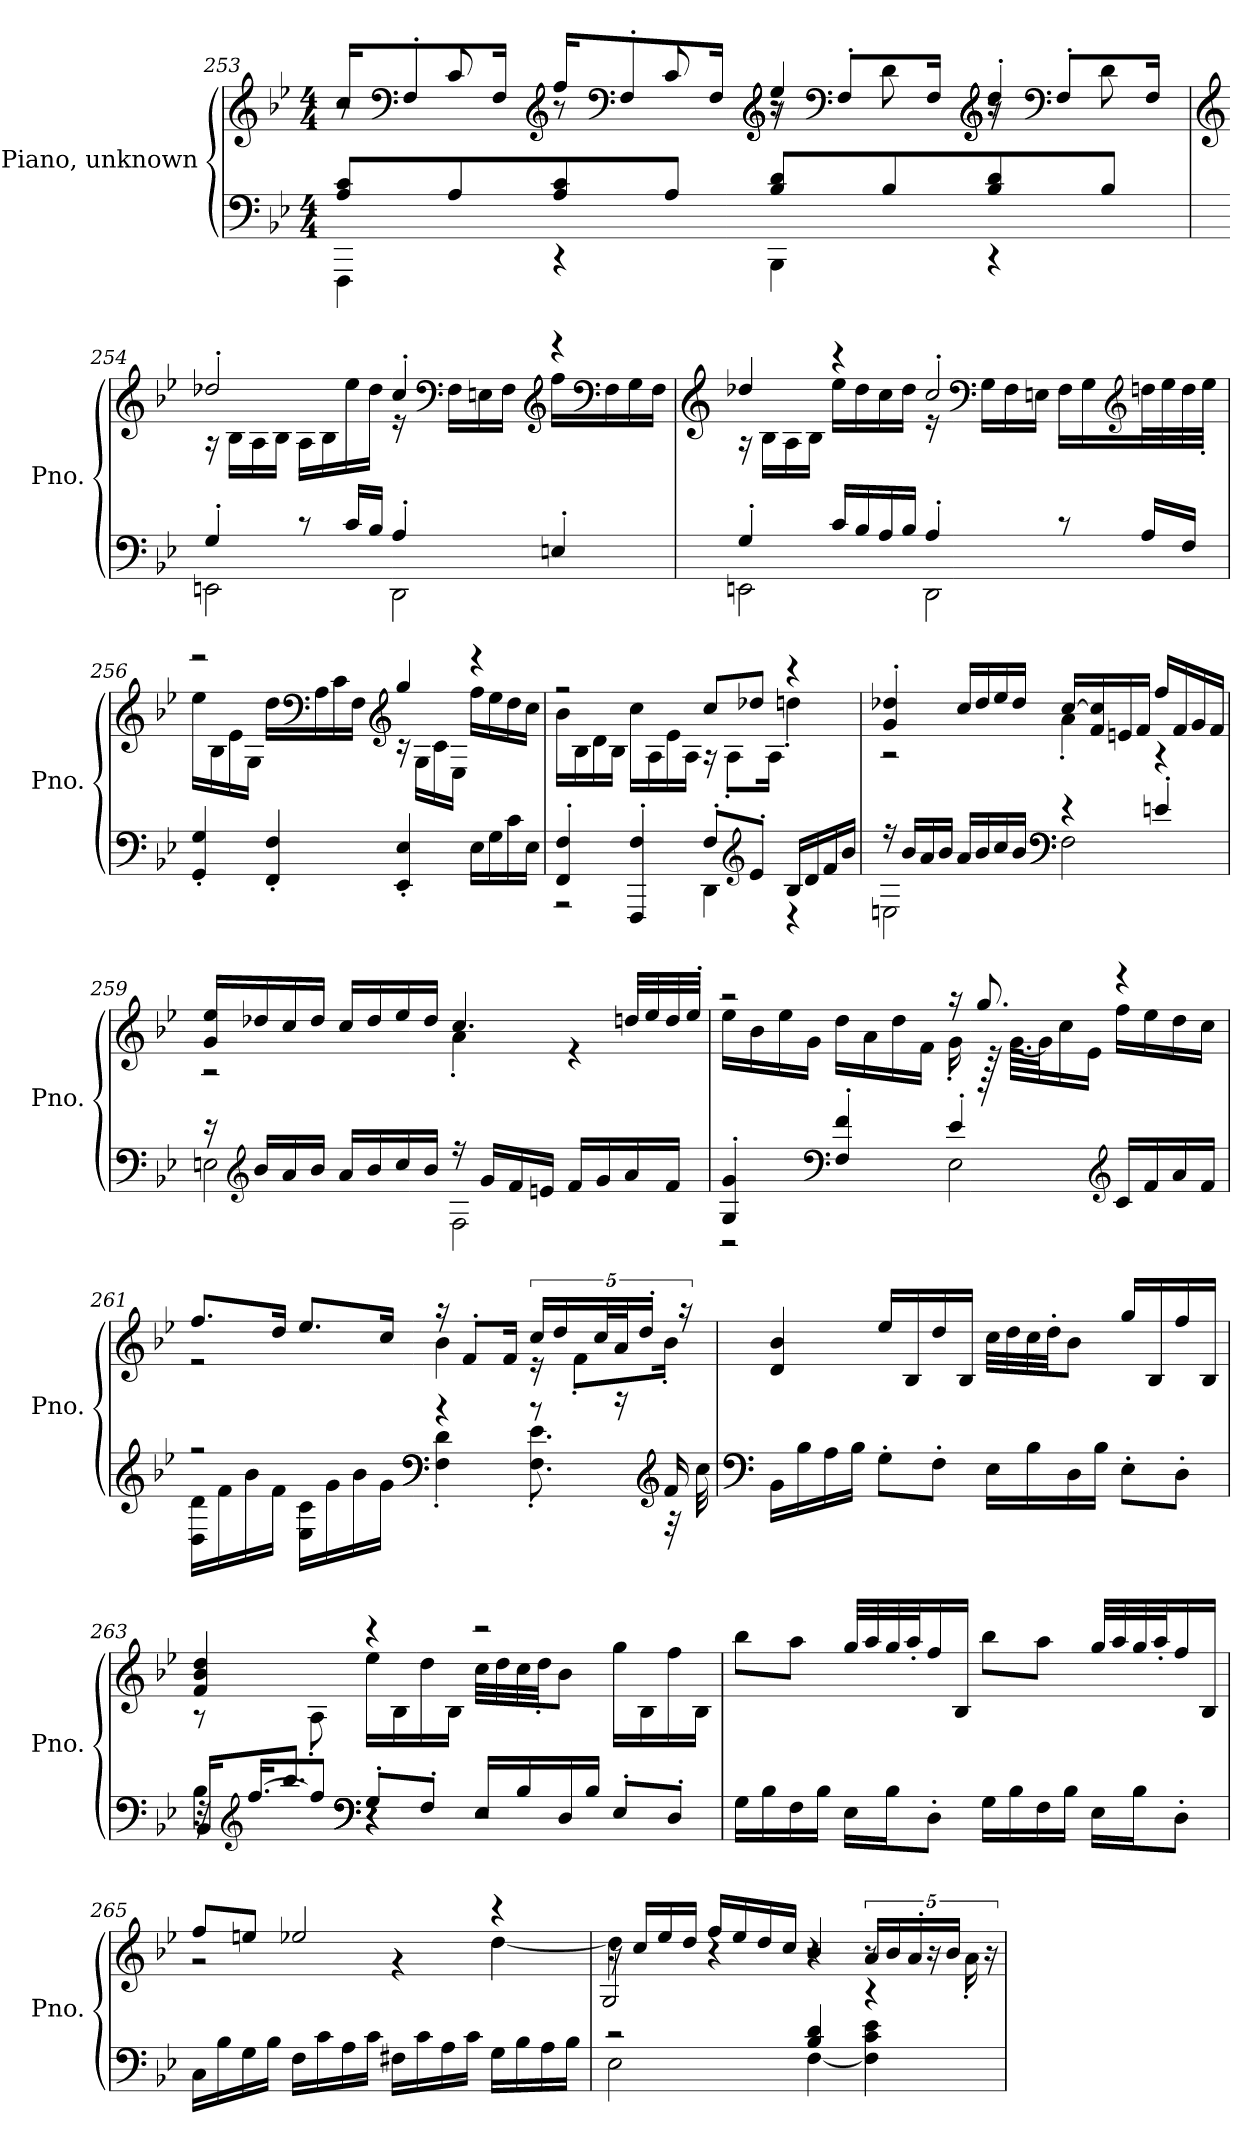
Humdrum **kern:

**kern	**kern
*part1	*part1
*staff2	*staff1
*I"Piano, unknown	*
*I'Pno.	*
!!LO:LB:g=z
*clefF4	*clefG2
*k[b-e-]	*k[b-e-]
*M4/4	*M4/4
=253	=253
*^	*^
*	*	*	*^
8A/ 8c/L	4FFF\	8r	2r	16cc/KL
*	*	*clefF4	*	*
.	.	.	.	8F'/
8A/	.	8c/	.	.
.	.	.	.	16F/Jk
*	*	*clefG2	*	*
8A/ 8c/	4r	8r	.	16ff/KL
*	*	*clefF4	*	*
.	.	.	.	8F'/
8A/J	.	8c/	.	.
.	.	.	.	16F/Jk
*	*	*clefG2	*	*
8B-/ 8d/L	4BBB-\	4ee-/	8r	16r
*	*	*clefF4	*	*
.	.	.	.	8F'/L
8B-/	.	.	8d\	.
.	.	.	.	16F/Jk
*	*	*clefG2	*	*
8B-/ 8d/	4r	4dd'/	8r	16r
*	*	*clefF4	*	*
.	.	.	.	8F'/L
8B-/J	.	.	8d\	.
.	.	.	.	16F/Jk
*	*	*v	*v	*v
!!LO:LB:g=z
=254	=254	=254
*	*	*clefG2
*	*	*^
4G'/	2EEn\	2dd-X'/	16r
.	.	.	16B-\LL
.	.	.	16A\
.	.	.	16B-\JJ
8r	.	.	16A\LL
.	.	.	16B-\
16c/LL	.	.	16ee-\
16B-/JJ	.	.	16dd-\JJ
4A'/	2DD\	4cc'/	16r
*	*	*clefF4	*
.	.	.	16F\LL
.	.	.	16En\
.	.	.	16F\JJ
*	*	*clefG2	*
4En'/	.	4r	16ff\LL
*	*	*clefF4	*
.	.	.	16F\
.	.	.	16G\
.	.	.	16F\JJ
!!LO:LB:g=z	!!
=255	=255	=255	=255
*	*	*clefG2	*
4G'/	2EEn\	4dd-X/	16r
.	.	.	16B-\LL
.	.	.	16A\
.	.	.	16B-\JJ
16c/LL	.	4r	16ee-\LL
16B-/	.	.	16dd-\
16A/	.	.	16cc\
16B-/JJ	.	.	16dd-\JJ
4A'/	2DD\	2cc'/	16r
*	*	*clefF4	*
.	.	.	16G\LL
.	.	.	16F\
.	.	.	16En\JJ
8r	.	.	16F\LL
.	.	.	16G\
*	*	*clefG2	*
16A/LL	.	.	32ddn\L
.	.	.	32ee-\
16F/JJ	.	.	32dd\
.	.	.	32ee-'\JJJ
*v	*v	*	*
=256	=256	=256
4GG/' 4G/'	2r	16ee-\LL
.	.	16B-\
.	.	16e-\
.	.	16G\JJ
4FF/' 4F/'	.	16dd\LL
*	*clefF4	*
.	.	16A\
.	.	16c\
.	.	16F\JJ
*	*clefG2	*
4EE-/' 4E-/'	4gg/	16r
.	.	16G\LL
.	.	16c\
.	.	16E-\JJ
16E-\LL	4r	16ff\LL
16G\	.	16ee-\
16c\	.	16dd\
16E-\JJ	.	16cc\JJ
!!LO:LB:g=z	!!
=257	=257	=257
*^	*	*
4FF/' 4F/'	2r	2r	16b-\LL
.	.	.	16B-\
.	.	.	16d\
.	.	.	16B-\JJ
4FFF/' 4F/'	.	.	16cc\LL
.	.	.	16A\
.	.	.	16e-\
.	.	.	16A\JJ
8F'/L	4DD\	8cc/L	16r
.	.	.	8A'\L
*clefG2	*	*	*
8e-'/J	.	8dd-X/J	.
.	.	.	16A\Jk
16B-/LL	4r	4r	4ddn'\
16d/	.	.	.
16f/	.	.	.
16b-/JJ	.	.	.
=258	=258	=258	=258
16r	2En\	4g/' 4dd-X/'	2r
16b-/LL	.	.	.
16a/	.	.	.
16b-/JJ	.	.	.
16a/LL	.	16cc/LL	.
16b-/	.	16dd-/	.
16cc/	.	16ee-/	.
16b-/JJ	.	16dd-/JJ	.
*clefF4	*	*	*
4r	2F\	[16cc/LL	4a'\
.	.	16f/ 16cc/]	.
.	.	16en/	.
.	.	16f/JJ	.
4en'/	.	16ff/LL	4r
.	.	16f/	.
.	.	16g/	.
.	.	16f/JJ	.
!!LO:LB:g=z	!!
=259	=259	=259	=259
16r	2En\	16g/ 16ee-/LL	2r
*clefG2	*	*	*
16b-/LL	.	16dd-X/	.
16a/	.	16cc/	.
16b-/JJ	.	16dd-/JJ	.
16a/LL	.	16cc/LL	.
16b-/	.	16dd-/	.
16cc/	.	16ee-/	.
16b-/JJ	.	16dd-/JJ	.
16r	2F\	4.cc/	4a'\
16g/LL	.	.	.
16f/	.	.	.
16en/JJ	.	.	.
16f/LL	.	.	4r
16g/	.	.	.
16a/	.	32ddn/LLL	.
.	.	32ee-/	.
16f/JJ	.	32dd/	.
.	.	32ee-'/JJJ	.
=260	=260	=260	=260
4G/' 4g/'	2r	2r	16ee-\LL
.	.	.	16b-\
.	.	.	16ee-\
.	.	.	16g\JJ
*clefF4	*	*	*
4F/' 4f/'	.	.	16dd\LL
.	.	.	16a\
.	.	.	16dd\
.	.	.	16f\JJ
4e-'/	2E-\	16r	16g'\
.	.	8.gg/	128r
.	.	.	[64.g\KLLL
.	.	.	32g\J]
.	.	.	16cc\
.	.	.	16e-\JJ
*clefG2	*	*	*
16c/LL	.	4r	16ff\LL
16f/	.	.	16ee-\
16a/	.	.	16dd\
16f/JJ	.	.	16cc\JJ
!!LO:PB:g=z	!!
=261	=261	=261	=261
2r	16D\ 16d\LL	8.ff/L	2r
.	16f\	.	.
.	16b-\	.	.
.	16f\JJ	16dd/Jk	.
.	16E-\ 16c\LL	8.ee-/L	.
.	16g\	.	.
.	16b-\	.	.
.	16g\JJ	16cc/Jk	.
*clefF4	*	*	*
4r	4F\' 4d\'	16r	4b-\
.	.	8f'/L	.
.	.	16f/Jk	.
8r	8.F\' 8.e-\'	20cc/LL	16r
.	.	20dd/	.
.	.	.	8f'\L
.	.	40cc/L	.
16r	.	40a/J	.
.	.	20dd'/JJ	.
*clefG2	*	*	*
16f/	32r	.	16b-'\Jk
.	.	20r	.
.	32cc\	.	.
*v	*v	*	*
*	*v	*v
=262	=262
*clefF4	*
16BB-\LL	4d/ 4b-/
16B-\	.
16A\	.
16B-\JJ	.
8G'\L	16ee-/LL
.	16B-/
8F'\J	16dd/
.	16B-/JJ
16E-\LL	32cc\LLL
.	32dd\
16B-\	32cc\
.	32dd'\JJ
16D\	8b-\J
16B-\JJ	.
8E-'\L	16gg/LL
.	16B-/
8D'\J	16ff/
.	16B-/JJ
!!LO:LB:g=z
=263	=263
*^	*^
*	*^	*	*
32r	4B-\	16BB-/KL	4f/ 4b-/ 4dd/	8r
*clefG2	*	*	*	*
[16.ff/KL	.	.	.	.
.	.	8.bb-/J	.	.
8ff/J]	.	.	.	8A'\
*clefF4	*	*	*	*
4r	4r	8G'/L	4r	16ee-\LL
.	.	.	.	16B-\
.	.	8F'/J	.	16dd\
.	.	.	.	16B-\JJ
2r	2r	16E-/LL	2r	32cc\LLL
.	.	.	.	32dd\
.	.	16B-/	.	32cc\
.	.	.	.	32dd'\JJ
.	.	16D/	.	8b-\J
.	.	16B-/JJ	.	.
.	.	8E-'/L	.	16gg\LL
.	.	.	.	16B-\
.	.	8D'/J	.	16ff\
.	.	.	.	16B-\JJ
*v	*v	*v	*	*
*	*v	*v
=264	=264
16G\LL	8bb-\L
16B-\	.
16F\	8aa\J
16B-\JJ	.
16E-\LL	32gg/LLL
.	32aa/
16B-\J	32gg/
.	32aa'/J
8D'\J	16ff/
.	16B-/JJ
16G\LL	8bb-\L
16B-\	.
16F\	8aa\J
16B-\JJ	.
16E-\LL	32gg/LLL
.	32aa/
16B-\J	32gg/
.	32aa'/J
8D'\J	16ff/
.	16B-/JJ
!!LO:LB:g=z
=265	=265
*	*^
16C\LL	8ff/L	2r
16B-\	.	.
16G\	8een/J	.
16B-\JJ	.	.
16F\LL	2ee-X/	.
16c\	.	.
16A\	.	.
16c\JJ	.	.
16F#X\LL	.	4r
16c\	.	.
16A\	.	.
16c\JJ	.	.
16G\LL	4r	[4dd\
16B-\	.	.
16A\	.	.
16B-\JJ	.	.
=266	=266	=266
*^	*	*^
2r	2E-\	16r	4dd\]	2G/
.	.	16cc/LL	.	.
.	.	16ee-/	.	.
.	.	16dd/JJ	.	.
.	.	16ff/LL	4r	.
.	.	16ee-/	.	.
.	.	16dd/	.	.
.	.	16cc/JJ	.	.
4B-/ 4d/	[4F\	4b-/	4r	2r
4r	4F\] 4c\ 4e-\	20a/LL	8r	.
.	.	20b-/	.	.
.	.	20a'/	.	.
.	.	.	16r	.
.	.	20b-/JJ	.	.
.	.	.	16a'\	.
.	.	20r	.	.
*v	*v	*	*	*
*	*v	*v	*v
=	=
*-	*-
